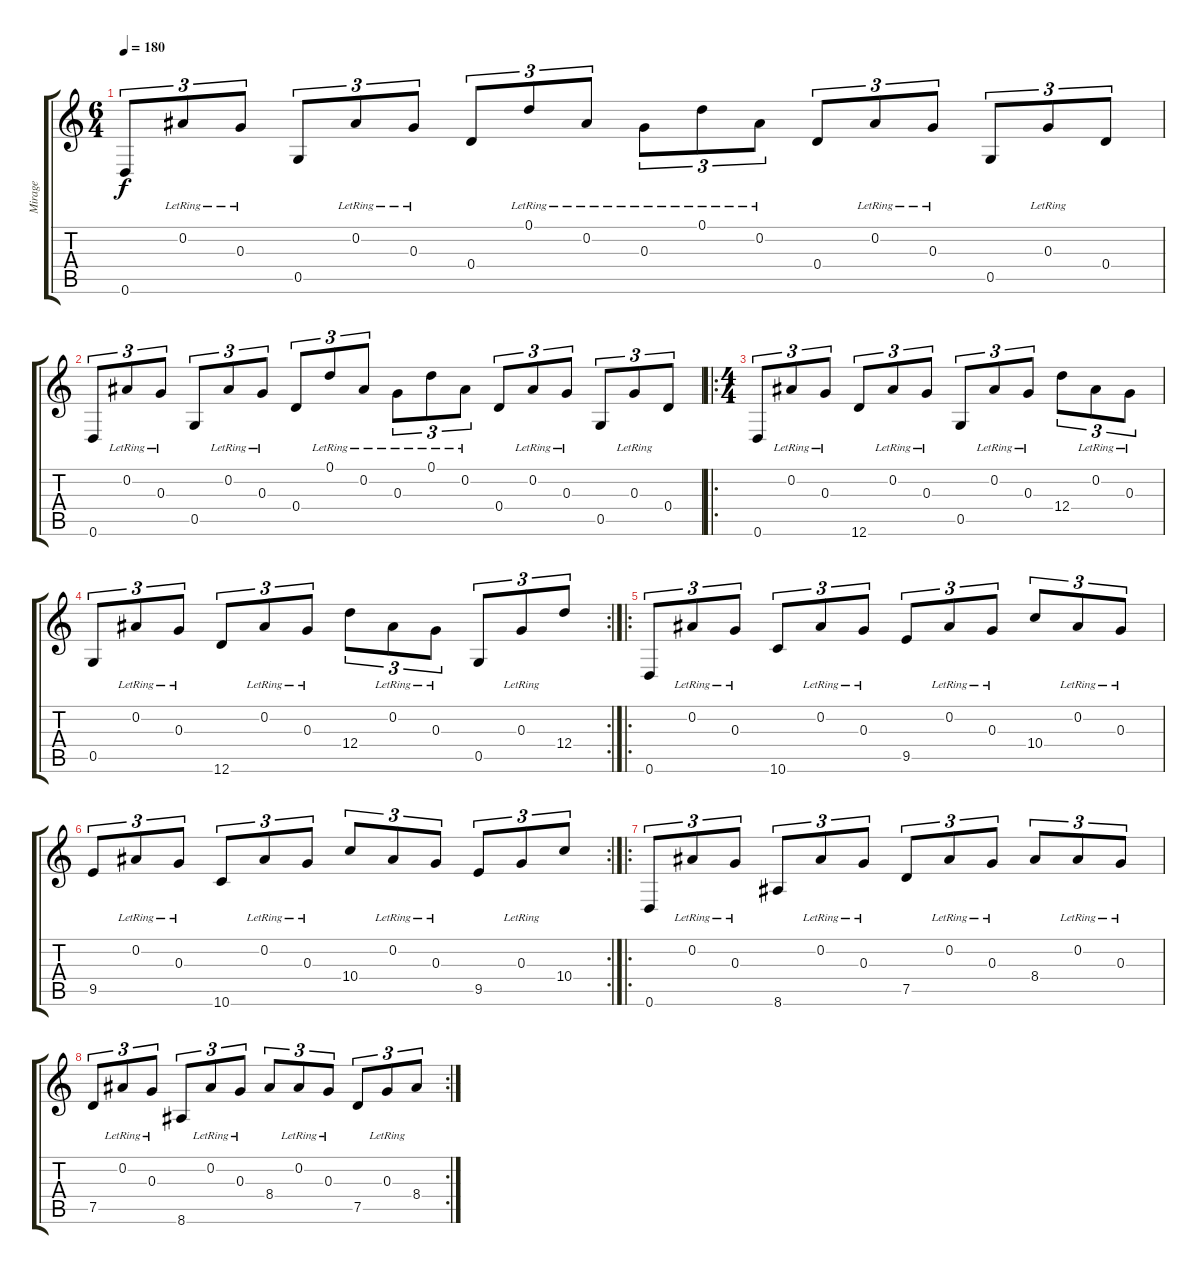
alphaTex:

\track ("Mirage" "Mirage") {instrument acousticguitarsteel}
\staff {score tabs}
\tuning (D4 Bb3 G3 D3 G2 D2) {hide}
\ts (6 4)
\tempo 180
\clef g2
\ks c
0.6.8{tu (3 2) dy f} 0.2{lr}.8{tu (3 2)} 0.3{lr}.8{tu (3 2)} 0.5.8{tu (3 2)} 0.2{lr}.8{tu (3 2)} 0.3{lr}.8{tu (3 2)} 0.4.8{tu (3 2)} 0.1{lr}.8{tu (3 2)} 0.2{lr}.8{tu (3 2)} 0.3{lr}.8{tu (3 2)} 0.1{lr}.8{tu (3 2)} 0.2{lr}.8{tu (3 2)} 0.4.8{tu (3 2)} 0.2{lr}.8{tu (3 2)} 0.3{lr}.8{tu (3 2)} 0.5.8{tu (3 2)} 0.3{lr}.8{tu (3 2)} 0.4.8{tu (3 2)} |
0.6.8{tu (3 2)} 0.2{lr}.8{tu (3 2)} 0.3{lr}.8{tu (3 2)} 0.5.8{tu (3 2)} 0.2{lr}.8{tu (3 2)} 0.3{lr}.8{tu (3 2)} 0.4.8{tu (3 2)} 0.1{lr}.8{tu (3 2)} 0.2{lr}.8{tu (3 2)} 0.3{lr}.8{tu (3 2)} 0.1{lr}.8{tu (3 2)} 0.2{lr}.8{tu (3 2)} 0.4.8{tu (3 2)} 0.2{lr}.8{tu (3 2)} 0.3{lr}.8{tu (3 2)} 0.5.8{tu (3 2)} 0.3{lr}.8{tu (3 2)} 0.4.8{tu (3 2)} |
\ro
\ts (4 4)
0.6.8{tu (3 2)} 0.2{lr}.8{tu (3 2)} 0.3{lr}.8{tu (3 2)} 12.6.8{tu (3 2)} 0.2{lr}.8{tu (3 2)} 0.3{lr}.8{tu (3 2)} 0.5.8{tu (3 2)} 0.2{lr}.8{tu (3 2)} 0.3{lr}.8{tu (3 2)} 12.4.8{tu (3 2)} 0.2{lr}.8{tu (3 2)} 0.3{lr}.8{tu (3 2)} |
\rc 2
0.5.8{tu (3 2)} 0.2{lr}.8{tu (3 2)} 0.3{lr}.8{tu (3 2)} 12.6.8{tu (3 2)} 0.2{lr}.8{tu (3 2)} 0.3{lr}.8{tu (3 2)} 12.4.8{tu (3 2)} 0.2{lr}.8{tu (3 2)} 0.3{lr}.8{tu (3 2)} 0.5.8{tu (3 2)} 0.3{lr}.8{tu (3 2)} 12.4.8{tu (3 2)} |
\ro
0.6.8{tu (3 2)} 0.2{lr}.8{tu (3 2)} 0.3{lr}.8{tu (3 2)} 10.6.8{tu (3 2)} 0.2{lr}.8{tu (3 2)} 0.3{lr}.8{tu (3 2)} 9.5.8{tu (3 2)} 0.2{lr}.8{tu (3 2)} 0.3{lr}.8{tu (3 2)} 10.4.8{tu (3 2)} 0.2{lr}.8{tu (3 2)} 0.3{lr}.8{tu (3 2)} |
\rc 2
9.5.8{tu (3 2)} 0.2{lr}.8{tu (3 2)} 0.3{lr}.8{tu (3 2)} 10.6.8{tu (3 2)} 0.2{lr}.8{tu (3 2)} 0.3{lr}.8{tu (3 2)} 10.4.8{tu (3 2)} 0.2{lr}.8{tu (3 2)} 0.3{lr}.8{tu (3 2)} 9.5.8{tu (3 2)} 0.3{lr}.8{tu (3 2)} 10.4.8{tu (3 2)} |
\ro
0.6.8{tu (3 2)} 0.2{lr}.8{tu (3 2)} 0.3{lr}.8{tu (3 2)} 8.6.8{tu (3 2)} 0.2{lr}.8{tu (3 2)} 0.3{lr}.8{tu (3 2)} 7.5.8{tu (3 2)} 0.2{lr}.8{tu (3 2)} 0.3{lr}.8{tu (3 2)} 8.4.8{tu (3 2)} 0.2{lr}.8{tu (3 2)} 0.3{lr}.8{tu (3 2)} |
\rc 2
7.5.8{tu (3 2)} 0.2{lr}.8{tu (3 2)} 0.3{lr}.8{tu (3 2)} 8.6.8{tu (3 2)} 0.2{lr}.8{tu (3 2)} 0.3{lr}.8{tu (3 2)} 8.4.8{tu (3 2)} 0.2{lr}.8{tu (3 2)} 0.3{lr}.8{tu (3 2)} 7.5.8{tu (3 2)} 0.3{lr}.8{tu (3 2)} 8.4.8{tu (3 2)}
